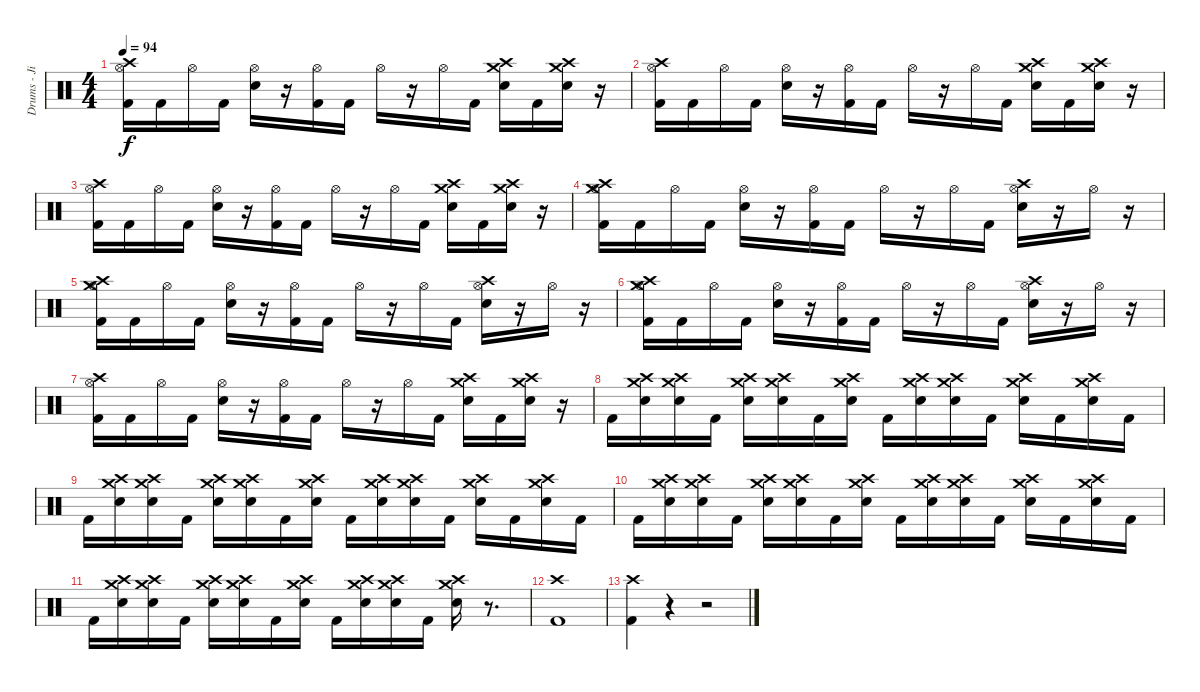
\track ("Drums - Jimmy" "Drums - Ji") {instrument percussion}
\staff {score}
\articulation defaults
\ts (4 4)
\tempo 94
\clef neutral
\ks c
("Kick (hit) 2" "Hi-Hat (open)" "Crash high (hit)").16{dy f} "Kick (hit) 2".16 "Hi-Hat (open)".16 "Kick (hit) 2".16 ("Electric Snare (hit)" "Hi-Hat (open)").16 r.16 ("Kick (hit) 2" "Hi-Hat (open)").16 "Kick (hit) 2".16 "Hi-Hat (open)".16 r.16 "Hi-Hat (open)".16 "Kick (hit) 2".16 ("Electric Snare (hit)" "Crash high (hit)" "Crash medium (hit)").16 "Kick (hit) 2".16 ("Electric Snare (hit)" "Crash high (hit)" "Crash medium (hit)").16 r.16 |
("Kick (hit) 2" "Hi-Hat (open)" "Crash high (hit)").16 "Kick (hit) 2".16 "Hi-Hat (open)".16 "Kick (hit) 2".16 ("Electric Snare (hit)" "Hi-Hat (open)").16 r.16 ("Kick (hit) 2" "Hi-Hat (open)").16 "Kick (hit) 2".16 "Hi-Hat (open)".16 r.16 "Hi-Hat (open)".16 "Kick (hit) 2".16 ("Electric Snare (hit)" "Crash high (hit)" "Crash medium (hit)").16 "Kick (hit) 2".16 ("Electric Snare (hit)" "Crash high (hit)" "Crash medium (hit)").16 r.16 |
("Kick (hit) 2" "Hi-Hat (open)" "Crash high (hit)").16 "Kick (hit) 2".16 "Hi-Hat (open)".16 "Kick (hit) 2".16 ("Electric Snare (hit)" "Hi-Hat (open)").16 r.16 ("Kick (hit) 2" "Hi-Hat (open)").16 "Kick (hit) 2".16 "Hi-Hat (open)".16 r.16 "Hi-Hat (open)".16 "Kick (hit) 2".16 ("Electric Snare (hit)" "Crash high (hit)" "Crash medium (hit)").16 "Kick (hit) 2".16 ("Electric Snare (hit)" "Crash high (hit)" "Crash medium (hit)").16 r.16 |
("Kick (hit) 2" "Hi-Hat (open)" "Crash high (hit)" "Crash medium (hit)").16 "Kick (hit) 2".16 "Hi-Hat (open)".16 "Kick (hit) 2".16 ("Electric Snare (hit)" "Hi-Hat (open)").16 r.16 ("Kick (hit) 2" "Hi-Hat (open)").16 "Kick (hit) 2".16 "Hi-Hat (open)".16 r.16 "Hi-Hat (open)".16 "Kick (hit) 2".16 ("Electric Snare (hit)" "Hi-Hat (open)" "Crash high (hit)").16 r.16 "Hi-Hat (open)".16 r.16 |
("Kick (hit) 2" "Hi-Hat (open)" "Crash high (hit)" "Crash medium (hit)").16 "Kick (hit) 2".16 "Hi-Hat (open)".16 "Kick (hit) 2".16 ("Electric Snare (hit)" "Hi-Hat (open)").16 r.16 ("Kick (hit) 2" "Hi-Hat (open)").16 "Kick (hit) 2".16 "Hi-Hat (open)".16 r.16 "Hi-Hat (open)".16 "Kick (hit) 2".16 ("Electric Snare (hit)" "Hi-Hat (open)" "Crash high (hit)").16 r.16 "Hi-Hat (open)".16 r.16 |
("Kick (hit) 2" "Hi-Hat (open)" "Crash high (hit)" "Crash medium (hit)").16 "Kick (hit) 2".16 "Hi-Hat (open)".16 "Kick (hit) 2".16 ("Electric Snare (hit)" "Hi-Hat (open)").16 r.16 ("Kick (hit) 2" "Hi-Hat (open)").16 "Kick (hit) 2".16 "Hi-Hat (open)".16 r.16 "Hi-Hat (open)".16 "Kick (hit) 2".16 ("Electric Snare (hit)" "Hi-Hat (open)" "Crash high (hit)").16 r.16 "Hi-Hat (open)".16 r.16 |
("Kick (hit) 2" "Hi-Hat (open)" "Crash high (hit)").16 "Kick (hit) 2".16 "Hi-Hat (open)".16 "Kick (hit) 2".16 ("Electric Snare (hit)" "Hi-Hat (open)").16 r.16 ("Kick (hit) 2" "Hi-Hat (open)").16 "Kick (hit) 2".16 "Hi-Hat (open)".16 r.16 "Hi-Hat (open)".16 "Kick (hit) 2".16 ("Electric Snare (hit)" "Crash high (hit)" "Crash medium (hit)").16 "Kick (hit) 2".16 ("Electric Snare (hit)" "Crash high (hit)" "Crash medium (hit)").16 r.16 |
"Kick (hit) 2".16 ("Electric Snare (hit)" "Crash high (hit)" "Crash medium (hit)").16 ("Electric Snare (hit)" "Crash high (hit)" "Crash medium (hit)").16 "Kick (hit) 2".16 ("Electric Snare (hit)" "Crash high (hit)" "Crash medium (hit)").16 ("Electric Snare (hit)" "Crash high (hit)" "Crash medium (hit)").16 "Kick (hit) 2".16 ("Electric Snare (hit)" "Crash high (hit)" "Crash medium (hit)").16 "Kick (hit) 2".16 ("Electric Snare (hit)" "Crash high (hit)" "Crash medium (hit)").16 ("Electric Snare (hit)" "Crash high (hit)" "Crash medium (hit)").16 "Kick (hit) 2".16 ("Electric Snare (hit)" "Crash high (hit)" "Crash medium (hit)").16 "Kick (hit) 2".16 ("Electric Snare (hit)" "Crash high (hit)" "Crash medium (hit)").16 "Kick (hit) 2".16 |
"Kick (hit) 2".16 ("Electric Snare (hit)" "Crash high (hit)" "Crash medium (hit)").16 ("Electric Snare (hit)" "Crash high (hit)" "Crash medium (hit)").16 "Kick (hit) 2".16 ("Electric Snare (hit)" "Crash high (hit)" "Crash medium (hit)").16 ("Electric Snare (hit)" "Crash high (hit)" "Crash medium (hit)").16 "Kick (hit) 2".16 ("Electric Snare (hit)" "Crash high (hit)" "Crash medium (hit)").16 "Kick (hit) 2".16 ("Electric Snare (hit)" "Crash high (hit)" "Crash medium (hit)").16 ("Electric Snare (hit)" "Crash high (hit)" "Crash medium (hit)").16 "Kick (hit) 2".16 ("Electric Snare (hit)" "Crash high (hit)" "Crash medium (hit)").16 "Kick (hit) 2".16 ("Electric Snare (hit)" "Crash high (hit)" "Crash medium (hit)").16 "Kick (hit) 2".16 |
"Kick (hit) 2".16 ("Electric Snare (hit)" "Crash high (hit)" "Crash medium (hit)").16 ("Electric Snare (hit)" "Crash high (hit)" "Crash medium (hit)").16 "Kick (hit) 2".16 ("Electric Snare (hit)" "Crash high (hit)" "Crash medium (hit)").16 ("Electric Snare (hit)" "Crash high (hit)" "Crash medium (hit)").16 "Kick (hit) 2".16 ("Electric Snare (hit)" "Crash high (hit)" "Crash medium (hit)").16 "Kick (hit) 2".16 ("Electric Snare (hit)" "Crash high (hit)" "Crash medium (hit)").16 ("Electric Snare (hit)" "Crash high (hit)" "Crash medium (hit)").16 "Kick (hit) 2".16 ("Electric Snare (hit)" "Crash high (hit)" "Crash medium (hit)").16 "Kick (hit) 2".16 ("Electric Snare (hit)" "Crash high (hit)" "Crash medium (hit)").16 "Kick (hit) 2".16 |
"Kick (hit) 2".16 ("Electric Snare (hit)" "Crash high (hit)" "Crash medium (hit)").16 ("Electric Snare (hit)" "Crash high (hit)" "Crash medium (hit)").16 "Kick (hit) 2".16 ("Electric Snare (hit)" "Crash high (hit)" "Crash medium (hit)").16 ("Electric Snare (hit)" "Crash high (hit)" "Crash medium (hit)").16 "Kick (hit) 2".16 ("Electric Snare (hit)" "Crash high (hit)" "Crash medium (hit)").16 "Kick (hit) 2".16 ("Electric Snare (hit)" "Crash high (hit)" "Crash medium (hit)").16 ("Electric Snare (hit)" "Crash high (hit)" "Crash medium (hit)").16 "Kick (hit) 2".16 ("Electric Snare (hit)" "Crash high (hit)" "Crash medium (hit)").16 r.8{d} |
("Kick (hit) 2" "Crash high (hit)").1 |
("Kick (hit) 2" "Crash high (hit)").4 r.4 r.2
